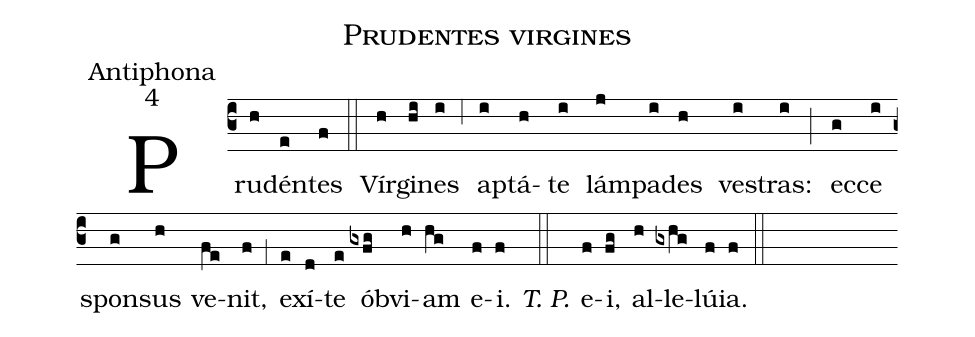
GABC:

name:Prudentes virgines;
office-part:Antiphona;
mode:4;
%%
(c3) Pru(h)dén(e)tes(f) (::)
Vír(h)gi(hi)nes(i) (,6) ap(i)tá(h)te(i) lám(j)pa(i)des(h) ve(i)stras:(i) (;) ec(g)ce(i) spon(g)sus(h) ve(fe)nit,(f) (,1) e(e)xí(d)te(e) ób(gxfg)vi(h)am(hg) e(f)i.(f) <i>T. P.</i>(::) e(f)i,(fg) al(h)le(gxhg)lú(f)ia.(f) (::)
